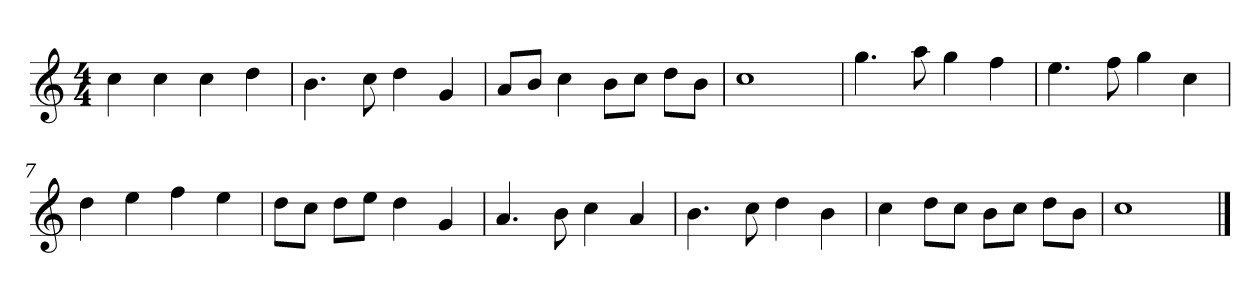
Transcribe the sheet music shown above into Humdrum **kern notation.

**kern
*part1
*staff1
*k[]
*M4/4
*MM120
=1
4cc
4cc
4cc
4dd
=2
4.b
8cc
4dd
4g
=3
8aL
8bJ
4cc
8bL
8ccJ
8ddL
8bJ
=4
1cc
=5
4.gg
8aa
4gg
4ff
=6
4.ee
8ff
4gg
4cc
=7
4dd
4ee
4ff
4ee
=8
8ddL
8ccJ
8ddL
8eeJ
4dd
4g
=9
4.a
8b
4cc
4a
=10
4.b
8cc
4dd
4b
=11
4cc
8ddL
8ccJ
8bL
8ccJ
8ddL
8bJ
=12
1cc
==
*-
